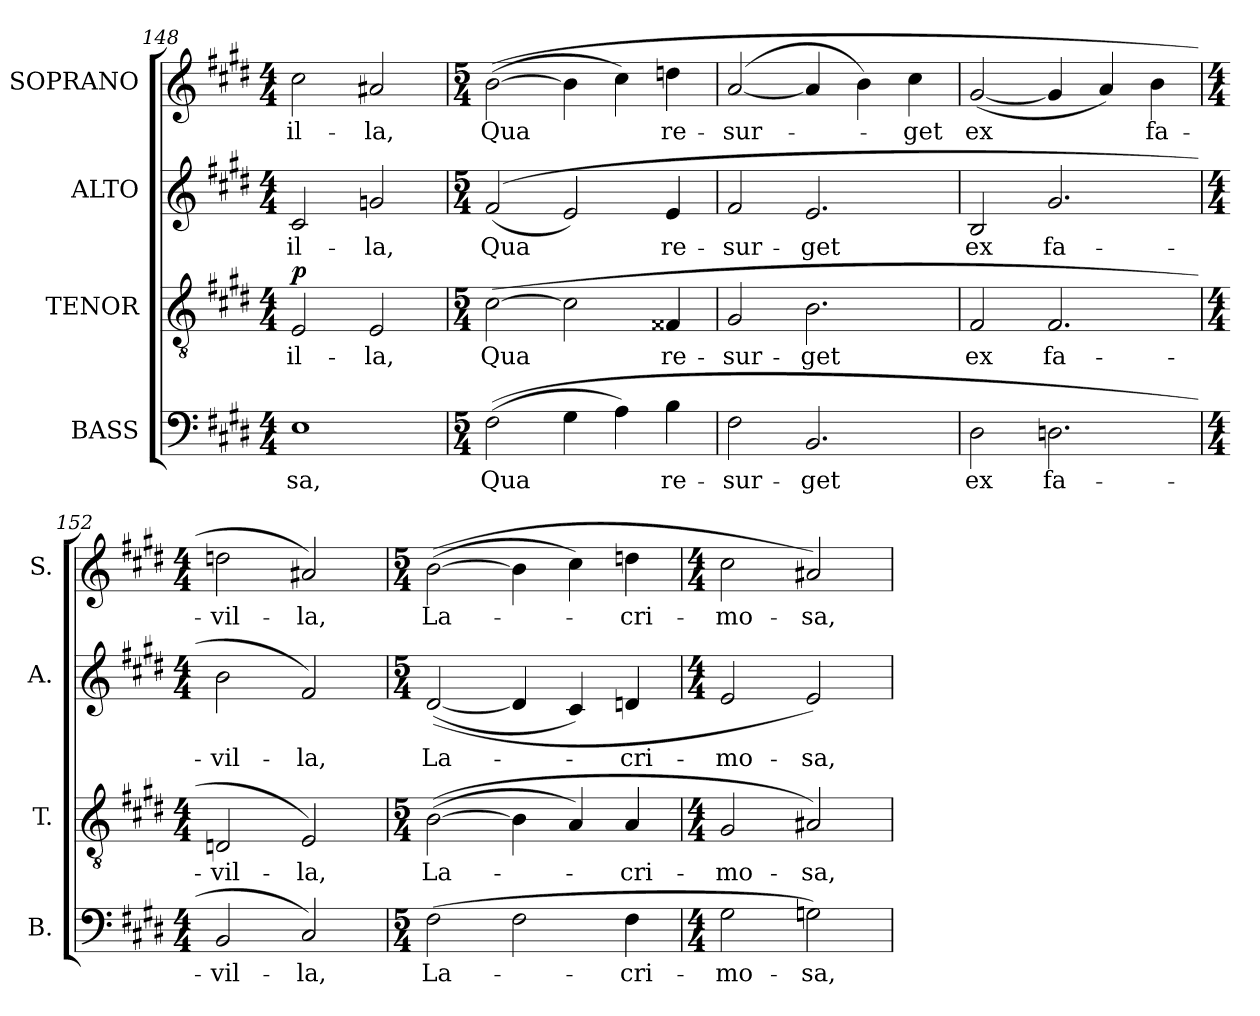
**kern	**text	**kern	**text	**dynam	**kern	**text	**kern	**text
*part4	*part4	*part3	*part3	*part3	*part2	*part2	*part1	*part1
*staff4	*staff4	*staff3	*staff3	*staff3	*staff2	*staff2	*staff1	*staff1
*I"BASS	*	*I"TENOR	*	*	*I"ALTO	*	*I"SOPRANO	*
*I'B.	*	*I'T.	*	*	*I'A.	*	*I'S.	*
*clefF4	*	*clefGv2	*	*	*clefG2	*	*clefG2	*
*	*	*ITrd7c12	*	*	*	*	*	*
*k[f#c#g#d#]	*	*k[f#c#g#d#]	*	*	*k[f#c#g#d#]	*	*k[f#c#g#d#]	*
*E:	*	*E:	*	*	*E:	*	*E:	*
*M4/4	*	*M4/4	*	*	*M4/4	*	*M4/4	*
=148	=148	=148	=148	=148	=148	=148	=148	=148
!	!LO:LY:b:color=#000000	!	!	!	!	!	!	!
!	!	!	!LO:LY:b:color=#000000	!	!	!	!	!
!	!	!	!	!	!	!LO:LY:b:color=#000000	!	!
!	!	!	!	!	!	!	!	!LO:LY:b:color=#000000
1Ei	-sa,	2EEi/	il-	p	2c#i/	il-	2cc#i\	il-
!	!	!	!LO:LY:b:color=#000000	!	!	!	!	!
!	!	!	!	!	!	!LO:LY:b:color=#000000	!	!
!	!	!	!	!	!	!	!	!LO:LY:b:color=#000000
.	.	2EEi/	-la,	.	2gni/	-la,	2a#Xi/	-la,
=149	=149	=149	=149	=149	=149	=149	=149	=149
*M5/4	*	*M5/4	*	*	*M5/4	*	*M5/4	*
!	!LO:LY:b:color=#000000	!	!	!	!	!	!	!
!	!	!	!LO:LY:b:color=#000000	!	!	!	!	!
!	!	!	!	!	!	!LO:LY:b:color=#000000	!	!
!	!	!	!	!	!	!	!	!LO:LY:b:color=#000000
((2F#i\	Qua	([>2C#i\	Qua	.	((2f#i/	Qua	(([>2bi\	Qua
4G#i\	.	2C#i\]	.	.	2ei/)	.	4bi\]	.
4Ai\)	.	.	.	.	.	.	4cc#i\)	.
!	!LO:LY:b:color=#000000	!	!	!	!	!	!	!
!	!	!	!LO:LY:b:color=#000000	!	!	!	!	!
!	!	!	!	!	!	!LO:LY:b:color=#000000	!	!
!	!	!	!	!	!	!	!	!LO:LY:b:color=#000000
4Bi\	re-	4FF##Xi/	re-	.	4ei/	re-	4ddni\	re-
=150	=150	=150	=150	=150	=150	=150	=150	=150
!	!LO:LY:b:color=#000000	!	!	!	!	!	!	!
!	!	!	!LO:LY:b:color=#000000	!	!	!	!	!
!	!	!	!	!	!	!LO:LY:b:color=#000000	!	!
!	!	!	!	!	!	!	!	!LO:LY:b:color=#000000
2F#i\	-sur-	2GG#i/	-sur-	.	2f#i/	-sur-	([<2ai/	-sur-
!	!LO:LY:b:color=#000000	!	!	!	!	!	!	!
!	!	!	!LO:LY:b:color=#000000	!	!	!	!	!
!	!	!	!	!	!	!LO:LY:b:color=#000000	!	!
2.BBi/	-get	2.BBi\	-get	.	2.ei/	-get	4ai/]	.
.	.	.	.	.	.	.	4bi\)	.
!	!	!	!	!	!	!	!	!LO:LY:b:color=#000000
.	.	.	.	.	.	.	4cc#i\	-get
!!LO:LB:g=z
=151	=151	=151	=151	=151	=151	=151	=151	=151
!	!LO:LY:b:color=#000000	!	!	!	!	!	!	!
!	!	!	!LO:LY:b:color=#000000	!	!	!	!	!
!	!	!	!	!	!	!LO:LY:b:color=#000000	!	!
!	!	!	!	!	!	!	!	!LO:LY:b:color=#000000
2D#i\	ex	2FF#i/	ex	.	2Bi/	ex	([<2g#i/	ex
!	!LO:LY:b:color=#000000	!	!	!	!	!	!	!
!	!	!	!LO:LY:b:color=#000000	!	!	!	!	!
!	!	!	!	!	!	!LO:LY:b:color=#000000	!	!
2.Dni\	fa-	2.FF#i/	fa-	.	2.g#i/	fa-	4g#i/]	.
.	.	.	.	.	.	.	4ai/)	.
!	!	!	!	!	!	!	!	!LO:LY:b:color=#000000
.	.	.	.	.	.	.	4bi\	fa-
=152	=152	=152	=152	=152	=152	=152	=152	=152
*M4/4	*	*M4/4	*	*	*M4/4	*	*M4/4	*
!	!LO:LY:b:color=#000000	!	!	!	!	!	!	!
!	!	!	!LO:LY:b:color=#000000	!	!	!	!	!
!	!	!	!	!	!	!LO:LY:b:color=#000000	!	!
!	!	!	!	!	!	!	!	!LO:LY:b:color=#000000
2BBi/	-vil-	2DDni/	-vil-	.	2bi\	-vil-	2ddni\	-vil-
!	!LO:LY:b:color=#000000	!	!	!	!	!	!	!
!	!	!	!LO:LY:b:color=#000000	!	!	!	!	!
!	!	!	!	!	!	!LO:LY:b:color=#000000	!	!
!	!	!	!	!	!	!	!	!LO:LY:b:color=#000000
2C#i/)	-la,	2EEi/)	-la,	.	2f#i/)	-la,	2a#Xi/)	-la,
=153	=153	=153	=153	=153	=153	=153	=153	=153
*M5/4	*	*M5/4	*	*	*M5/4	*	*M5/4	*
!	!LO:LY:b:color=#000000	!	!	!	!	!	!	!
!	!	!	!LO:LY:b:color=#000000	!	!	!	!	!
!	!	!	!	!	!	!LO:LY:b:color=#000000	!	!
!	!	!	!	!	!	!	!	!LO:LY:b:color=#000000
(2F#i\	La-	(([>2BBi\	La-	.	(([<2d#i/	La-	(([>2bi\	La-
2F#i\	.	4BBi\]	.	.	4d#i/]	.	4bi\]	.
.	.	4AAi/)	.	.	4c#i/)	.	4cc#i\)	.
!	!LO:LY:b:color=#000000	!	!	!	!	!	!	!
!	!	!	!LO:LY:b:color=#000000	!	!	!	!	!
!	!	!	!	!	!	!LO:LY:b:color=#000000	!	!
!	!	!	!	!	!	!	!	!LO:LY:b:color=#000000
4F#i\	-cri-	4AAi/	-cri-	.	4dni/	-cri-	4ddni\	-cri-
=154	=154	=154	=154	=154	=154	=154	=154	=154
*M4/4	*	*M4/4	*	*	*M4/4	*	*M4/4	*
!	!LO:LY:b:color=#000000	!	!	!	!	!	!	!
!	!	!	!LO:LY:b:color=#000000	!	!	!	!	!
!	!	!	!	!	!	!LO:LY:b:color=#000000	!	!
!	!	!	!	!	!	!	!	!LO:LY:b:color=#000000
2G#i\	-mo-	2GG#i/	-mo-	.	2ei/	-mo-	2cc#i\	-mo-
!	!LO:LY:b:color=#000000	!	!	!	!	!	!	!
!	!	!	!LO:LY:b:color=#000000	!	!	!	!	!
!	!	!	!	!	!	!LO:LY:b:color=#000000	!	!
!	!	!	!	!	!	!	!	!LO:LY:b:color=#000000
2Gni\)	-sa,	2AA#Xi/)	-sa,	.	2ei/)	-sa,	2a#Xi/)	-sa,
=	=	=	=	=	=	=	=	=
*-	*-	*-	*-	*-	*-	*-	*-	*-
